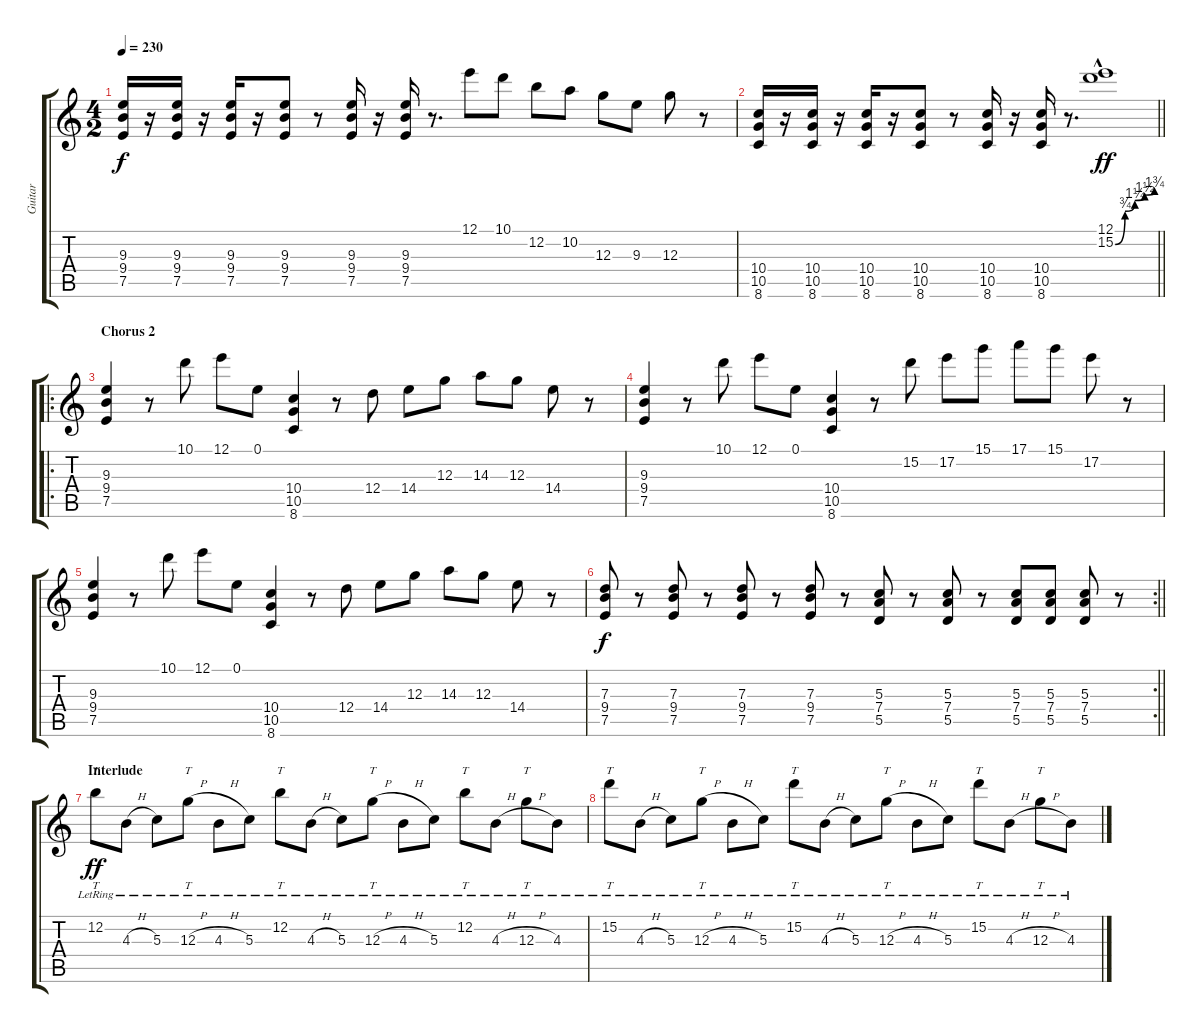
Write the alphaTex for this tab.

\track ("Guitar" "Guitar") {instrument distortionguitar}
\staff {score tabs}
\tuning (E4 B3 G3 D3 A2 E2) {hide}
\ts (4 2)
\tempo 230
\clef g2
\ks c
(9.3 9.4 7.5).16{dy f} r.16 (9.3 9.4 7.5).16 r.16 (9.3 9.4 7.5).16 r.16 (9.3 9.4 7.5).8 r.8 (9.3 9.4 7.5).16 r.16 (9.3 9.4 7.5).16 r.8{d} 12.1.8 10.1.8 12.2.8 10.2.8 12.3.8 9.3.8 12.3.8 r.8 |
\barLineRight lightlight
(10.4 10.5 8.6).16 r.16 (10.4 10.5 8.6).16 r.16 (10.4 10.5 8.6).16 r.16 (10.4 10.5 8.6).8 r.8 (10.4 10.5 8.6).16 r.16 (10.4 10.5 8.6).16 r.8{d} (12.1{hac} 15.2{be (custom 0 0 15 3 30 5 45 6 60 7)}).1{dy ff} |
\ro
\section ("" "Chorus 2")
(9.3 9.4 7.5).4 r.8 10.1.8 12.1.8 0.1.8 (10.4 10.5 8.6).4 r.8 12.4.8 14.4.8 12.3.8 14.3.8 12.3.8 14.4.8 r.8 |
(9.3 9.4 7.5).4 r.8 10.1.8 12.1.8 0.1.8 (10.4 10.5 8.6).4 r.8 15.2.8 17.2.8 15.1.8 17.1.8 15.1.8 17.2.8 r.8 |
(9.3 9.4 7.5).4 r.8 10.1.8 12.1.8 0.1.8 (10.4 10.5 8.6).4 r.8 12.4.8 14.4.8 12.3.8 14.3.8 12.3.8 14.4.8 r.8 |
\rc 2
\barLineRight lightlight
(7.3 9.4 7.5).8{dy f} r.8 (7.3 9.4 7.5).8 r.8 (7.3 9.4 7.5).8 r.8 (7.3 9.4 7.5).8 r.8 (5.3 7.4 5.5).8 r.8 (5.3 7.4 5.5).8 r.8 (5.3 7.4 5.5).8 (5.3 7.4 5.5).8 (5.3 7.4 5.5).8 r.8 |
\section ("" "Interlude")
12.2{lr}.8{tt dy ff} 4.3{h lr}.8 5.3{lr}.8 12.3{h lr}.8{tt} 4.3{h lr}.8 5.3{lr}.8 12.2{lr}.8{tt} 4.3{h lr}.8 5.3{lr}.8 12.3{h lr}.8{tt} 4.3{h lr}.8 5.3{lr}.8 12.2{lr}.8{tt} 4.3{h lr}.8 12.3{h lr}.8{tt} 4.3{lr}.8 |
15.2{lr}.8{tt} 4.3{h lr}.8 5.3{lr}.8 12.3{h lr}.8{tt} 4.3{h lr}.8 5.3{lr}.8 15.2{lr}.8{tt} 4.3{h lr}.8 5.3{lr}.8 12.3{h lr}.8{tt} 4.3{h lr}.8 5.3{lr}.8 15.2{lr}.8{tt} 4.3{h lr}.8 12.3{h lr}.8{tt} 4.3{lr}.8
